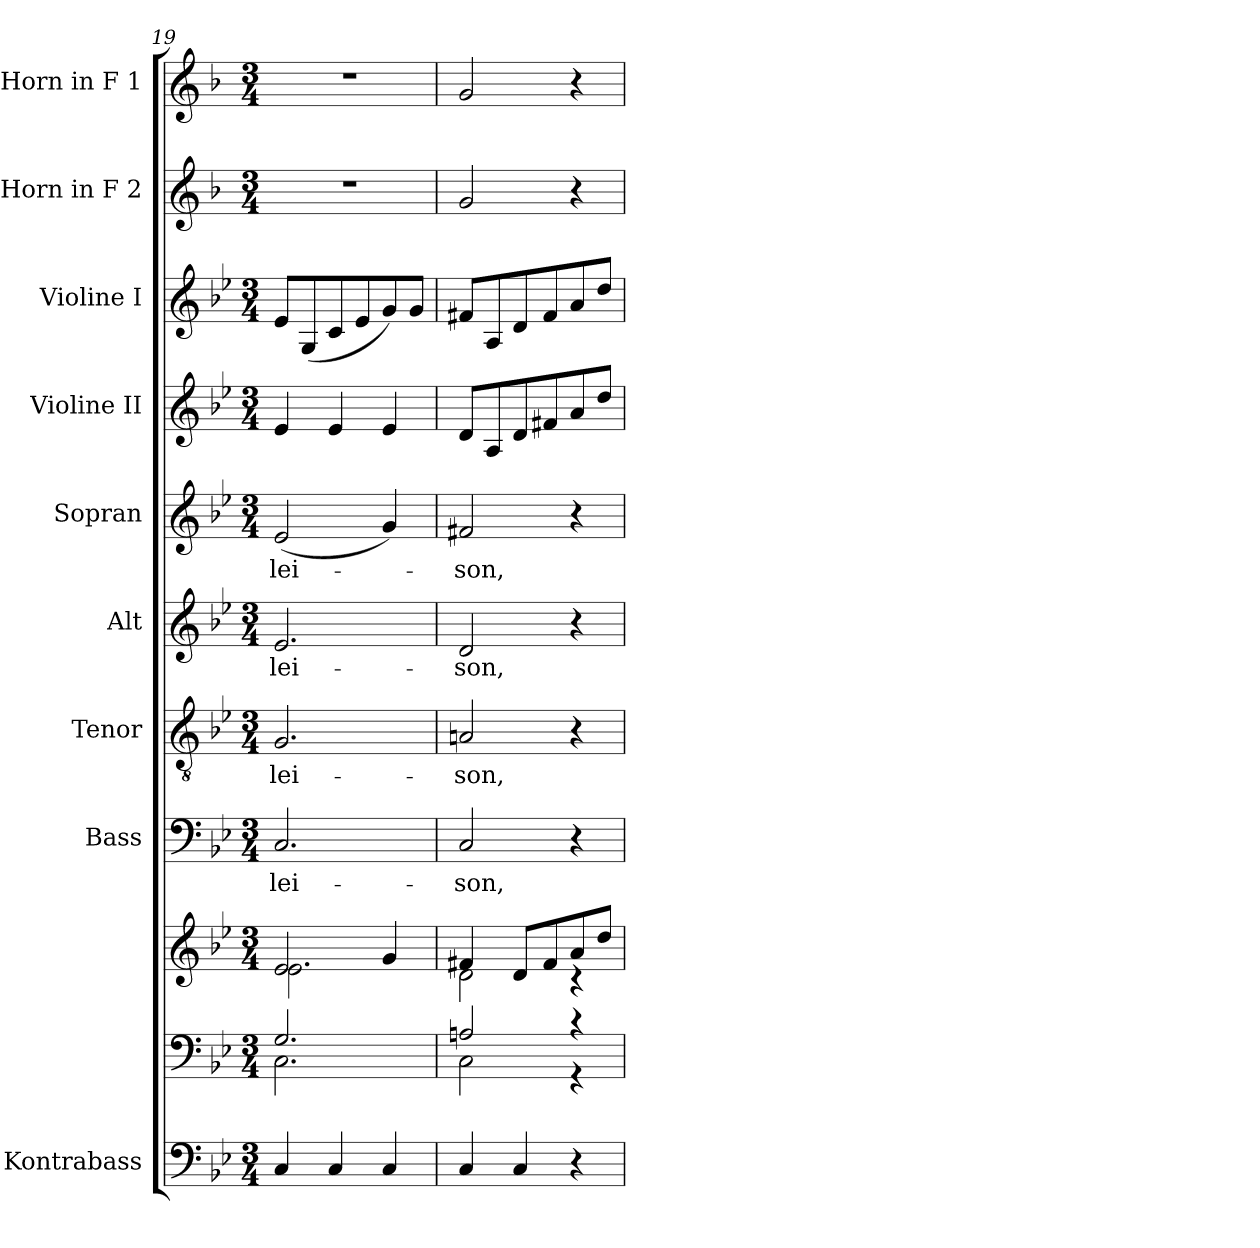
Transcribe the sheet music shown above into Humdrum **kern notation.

**kern	**kern	**kern	**kern	**text	**kern	**text	**kern	**text	**kern	**text	**kern	**kern	**kern	**kern
*part10	*part9	*part9	*part8	*part8	*part7	*part7	*part6	*part6	*part5	*part5	*part4	*part3	*part2	*part1
*staff11	*staff10	*staff9	*staff8	*staff8	*staff7	*staff7	*staff6	*staff6	*staff5	*staff5	*staff4	*staff3	*staff2	*staff1
*I"Kontrabass	*	*	*I"Bass	*	*I"Tenor	*	*I"Alt	*	*I"Sopran	*	*I"Violine II	*I"Violine I	*I"Horn in F 2	*I"Horn in F 1
*I'Kb.	*	*	*I'B.	*	*I'T.	*	*I'A.	*	*I'S.	*	*I'Vl. II	*I'Vl. I	*	*
*clefF4	*clefF4	*clefG2	*clefF4	*	*clefGv2	*	*clefG2	*	*clefG2	*	*clefG2	*clefG2	*clefG2	*clefG2
*ITrd7c12	*	*	*	*	*	*	*	*	*	*	*	*	*ITrd4c7	*ITrd4c7
*k[b-e-]	*k[b-e-]	*k[b-e-]	*k[b-e-]	*	*k[b-e-]	*	*k[b-e-]	*	*k[b-e-]	*	*k[b-e-]	*k[b-e-]	*k[b-e-]	*k[b-e-]
*B-:	*B-:	*B-:	*B-:	*	*B-:	*	*B-:	*	*B-:	*	*B-:	*B-:	*B-:	*B-:
*M3/4	*M3/4	*M3/4	*M3/4	*	*M3/4	*	*M3/4	*	*M3/4	*	*M3/4	*M3/4	*M3/4	*M3/4
=19	=19	=19	=19	=19	=19	=19	=19	=19	=19	=19	=19	=19	=19	=19
*	*^	*^	*	*	*	*	*	*	*	*	*	*	*	*
!	!	!	!	!	!	!LO:LY:b	!	!LO:LY:b	!	!LO:LY:b	!	!LO:LY:b	!	!	!	!
4CC/	2.G/	2.C\	2e-/	2.e-\	2.C/	-lei-	2.G/	-lei-	2.e-/	-lei-	(<2e-/	-lei-	4e-/	8e-/L	2.r	2.r
.	.	.	.	.	.	.	.	.	.	.	.	.	.	(<8G/	.	.
4CC/	.	.	.	.	.	.	.	.	.	.	.	.	4e-/	8c/	.	.
.	.	.	.	.	.	.	.	.	.	.	.	.	.	8e-/	.	.
4CC/	.	.	4g/	.	.	.	.	.	.	.	4g/)	.	4e-/	8g/)	.	.
.	.	.	.	.	.	.	.	.	.	.	.	.	.	8g/J	.	.
=20	=20	=20	=20	=20	=20	=20	=20	=20	=20	=20	=20	=20	=20	=20	=20	=20
!	!	!	!	!	!	!LO:LY:b	!	!LO:LY:b	!	!LO:LY:b	!	!LO:LY:b	!	!	!	!
4CC/	2An/	2C\	4f#X/	2d\	2C/	-son,	2An/	-son,	2d/	-son,	2f#X/	-son,	8d/L	8f#X/L	2c/	2c/
.	.	.	.	.	.	.	.	.	.	.	.	.	8A/	8A/	.	.
4CC/	.	.	8d/L	.	.	.	.	.	.	.	.	.	8d/	8d/	.	.
.	.	.	8f#/	.	.	.	.	.	.	.	.	.	8f#X/	8f#/	.	.
4r	4r	4r	8a/	4rc	4r	.	4r	.	4r	.	4r	.	8a/	8a/	4r	4r
.	.	.	8dd/J	.	.	.	.	.	.	.	.	.	8dd/J	8dd/J	.	.
*	*v	*v	*	*	*	*	*	*	*	*	*	*	*	*	*	*
*	*	*v	*v	*	*	*	*	*	*	*	*	*	*	*	*
=	=	=	=	=	=	=	=	=	=	=	=	=	=	=
*-	*-	*-	*-	*-	*-	*-	*-	*-	*-	*-	*-	*-	*-	*-
